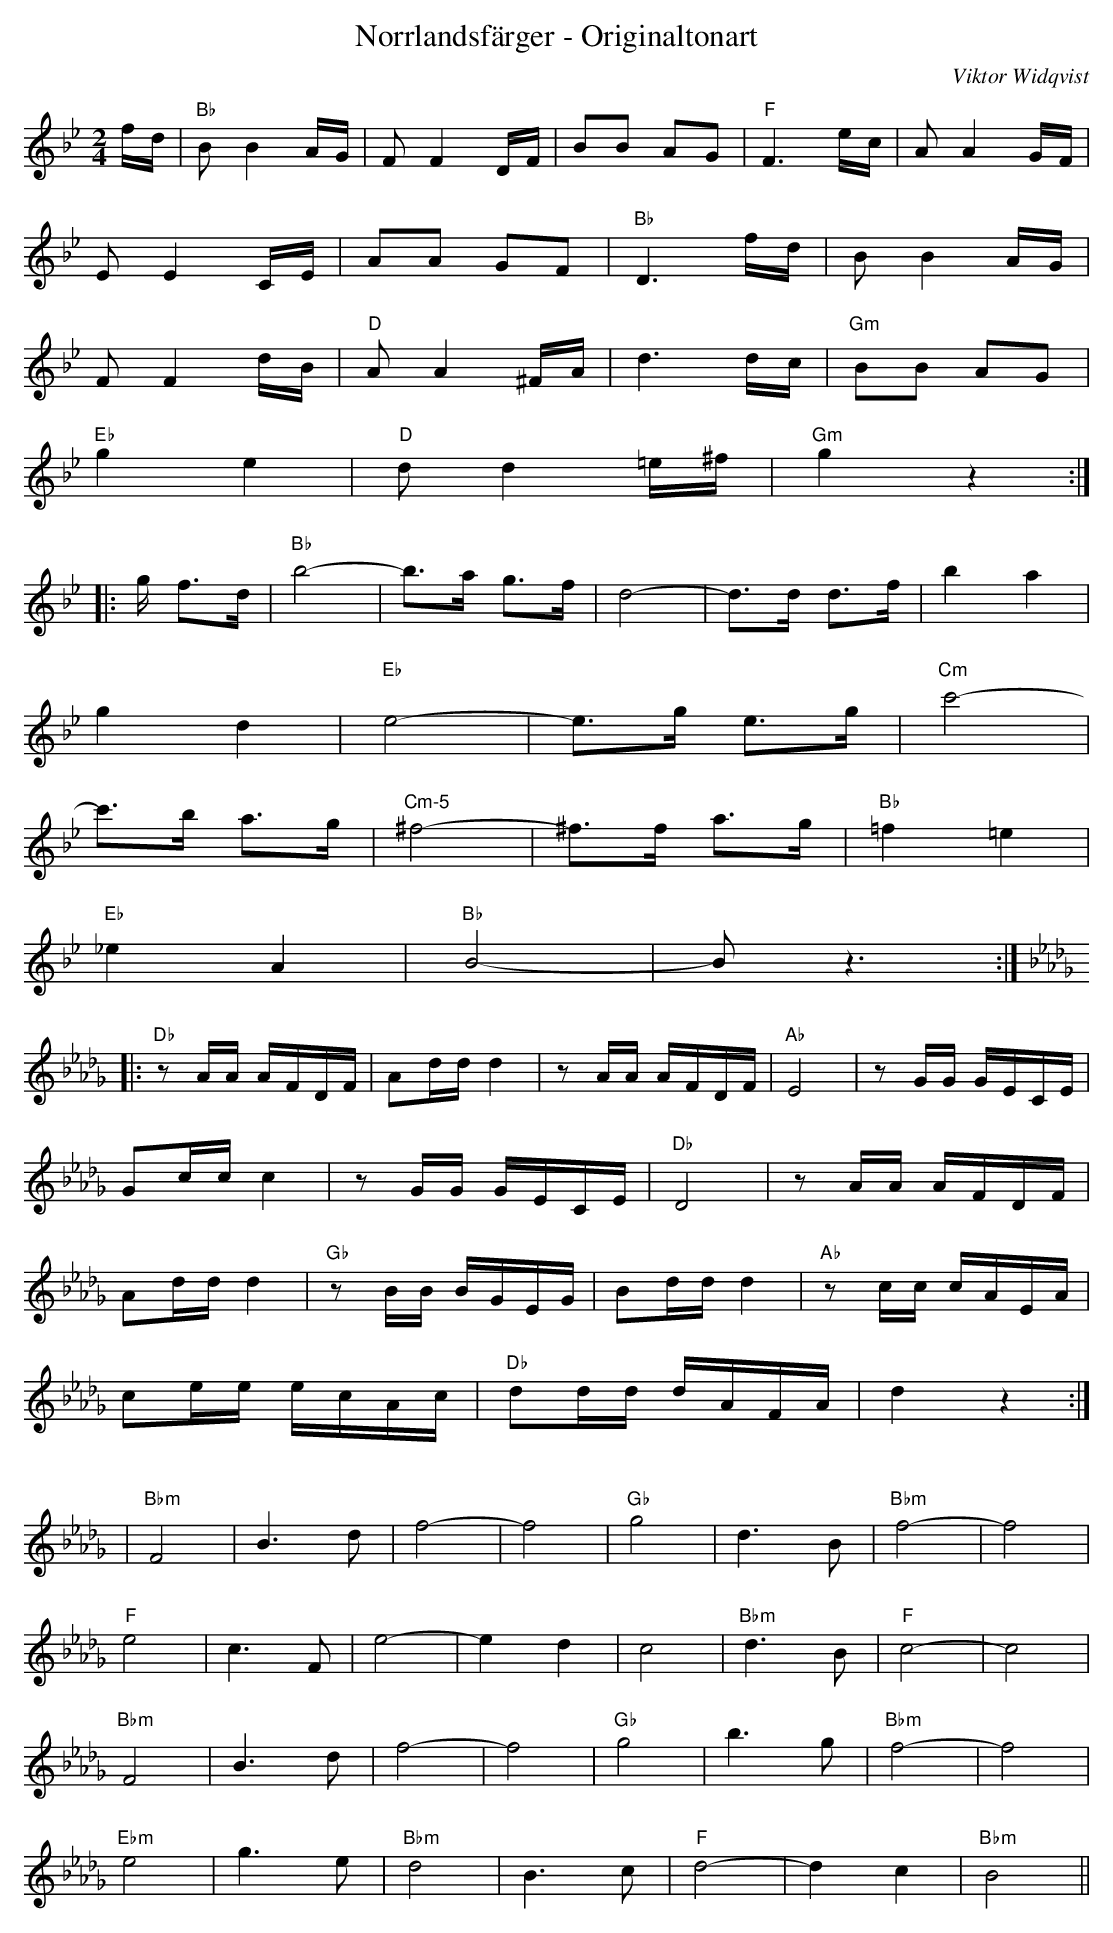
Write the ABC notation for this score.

X:1
T:Norrlandsfärger - Originaltonart
M:2/4
C:Viktor Widqvist
L:1/8
K:Bb
f/d/ |"Bb" BB2A/G/ | FF2D/F/ | BB AG | "F"F3e/c/ | AA2G/F/ |
EE2C/E/ | AA GF |"Bb" D3f/d/ | BB2 A/G/ |
FF2d/B/ | "D"AA2^F/A/ | d3d/c/ | "Gm"BB AG |
"Eb"g2 e2 | "D"dd2=e/^f/ | "Gm"g2z2 :|
|:g/ f>d | "Bb"b4- |b3/a/ g>f | d4- |d3/d/ d>f | b2 a2 |
g2 d2 | "Eb"e4- |e3/g/ e>g |"Cm" c'4- |
c'3/b/ a>g | "Cm-5"^f4- |^f3/f/ a>g | "Bb"=f2 =e2 |
"Eb"_e2 A2 | "Bb"B4- | B z3 :|
K:Db
|:"Db"zA/A/ A/F/D/F/ | Ad/d/ d2 |zA/A/ A/F/D/F/ | "Ab"E4 |zG/G/ G/E/C/E/ |
Gc/c/ c2 |zG/G/ G/E/C/E/ | "Db"D4 |zA/A/ A/F/D/F/ |
Ad/d/ d2 |"Gb"zB/B/ B/G/E/G/ | Bd/d/ d2 |"Ab"zc/c/ c/A/E/A/ |
ce/e/ e/c/A/c/ | "Db"dd/d/ d/A/F/A/ | d2z2 :|
K:Bbm
|"Bbm"F4 | B2>d2 | f4- |f4| "Gb"g4 | d2>B2 | "Bbm"f4- |f4|
"F"e4 | c2>F2 | e4- | e2 d2 | c4 | "Bbm"d2>B2 | "F"c4- | c4|
"Bbm"F4 | B2>d2 | f4- |f4| "Gb"g4 | b2>g2 | "Bbm"f4- |f4|
"Ebm"e4 | g2>e2 | "Bbm"d4 | B2>c2 | "F"d4- | d2 c2 | "Bbm"B4 ||
